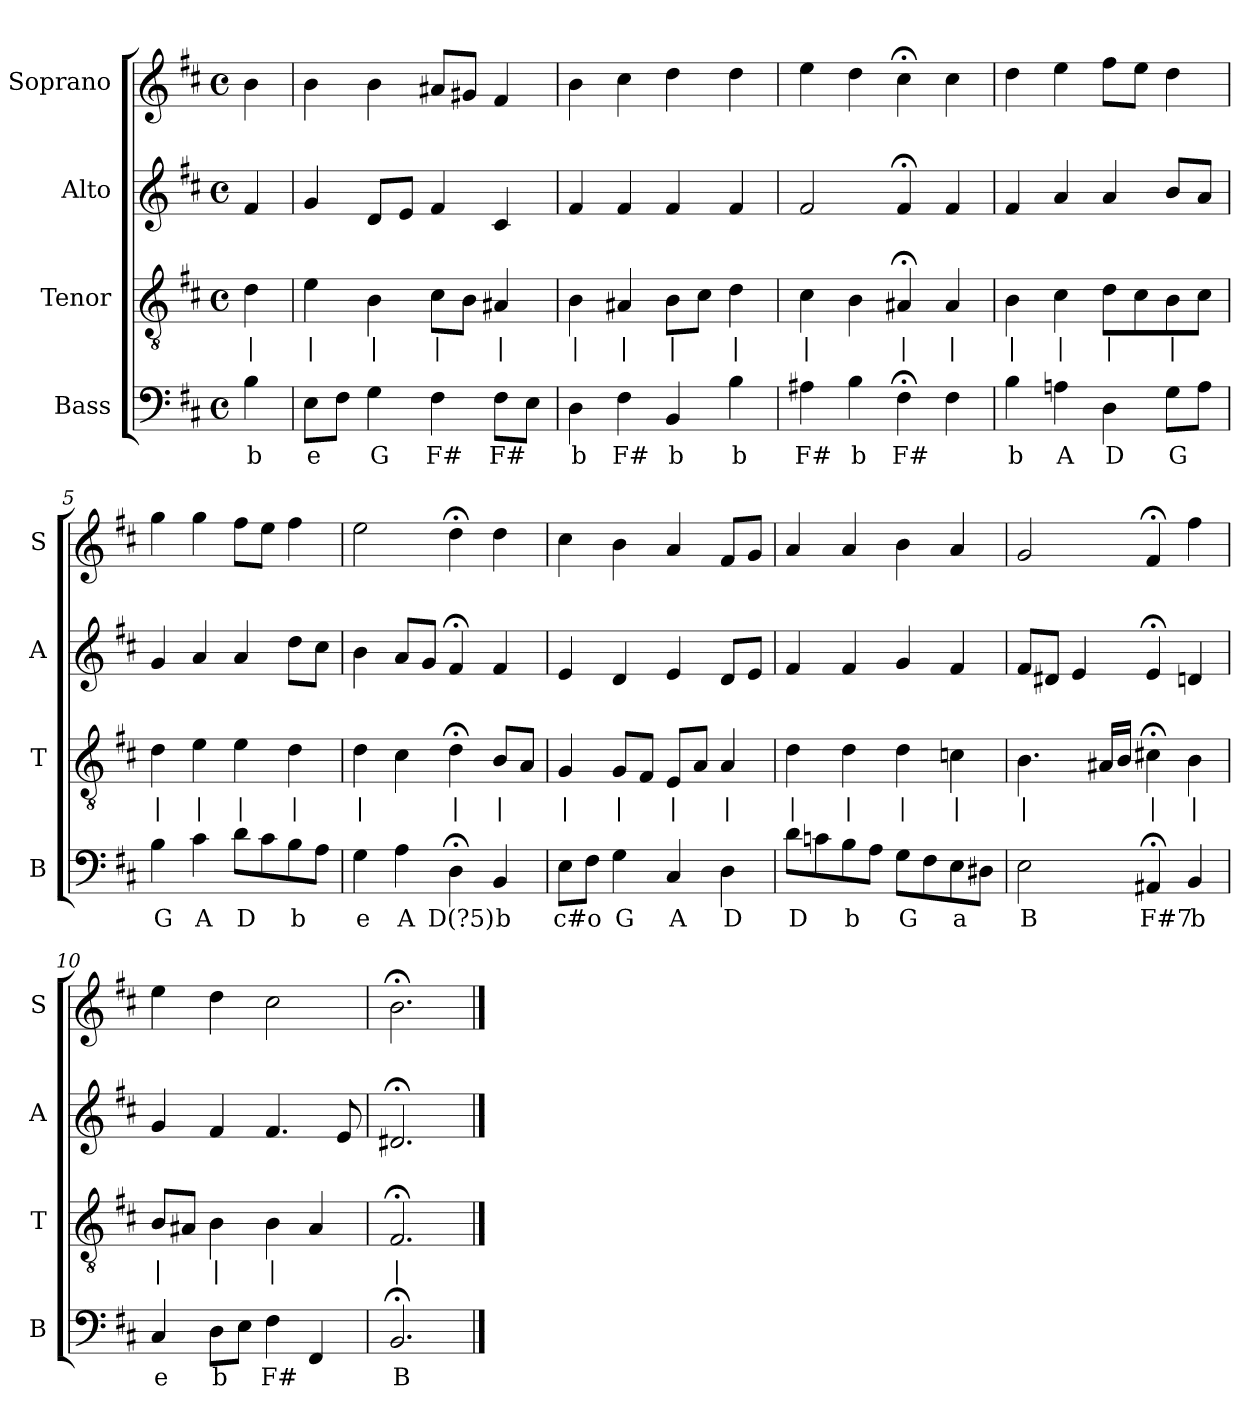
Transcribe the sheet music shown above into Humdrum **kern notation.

**kern	**text	**kern	**text	**kern	**kern
*part4	*part4	*part3	*part3	*part2	*part1
*staff4	*staff4	*staff3	*staff3	*staff2	*staff1
*I"Bass	*	*I"Tenor	*	*I"Alto	*I"Soprano
*I'B	*	*I'T	*	*I'A	*I'S
*clefF4	*	*clefGv2	*	*clefG2	*clefG2
*k[f#c#]	*	*k[f#c#]	*	*k[f#c#]	*k[f#c#]
*b:	*	*b:	*	*b:	*b:
*M4/4	*	*M4/4	*	*M4/4	*M4/4
*met(c)	*	*met(c)	*	*met(c)	*met(c)
*MM100	*	*MM100	*	*MM100	*MM100
=	=	=	=	=	=
4B	b	4d	|	4f#	4b
=1	=1	=1	=1	=1	=1
8EL	e	4e	|	4g	4b
8F#J	.	.	.	.	.
4G	G	4B	|	8dL	4b
.	.	.	.	8eJ	.
4F#	F#	8c#L	|	4f#	8a#XL
.	.	8BJ	.	.	8g#XJ
8F#L	F#	4A#X	|	4c#	4f#
8EJ	.	.	.	.	.
=2	=2	=2	=2	=2	=2
4D	b	4B	|	4f#	4b
4F#	F#	4A#X	|	4f#	4cc#
4BB	b	8BL	|	4f#	4dd
.	.	8c#J	.	.	.
4B	b	4d	|	4f#	4dd
=3	=3	=3	=3	=3	=3
4A#X	F#	4c#	|	2f#	4ee
4B	b	4B	.	.	4dd
4F#;<	F#	4A#X;<	|	4f#;<	4cc#;<
4F#	.	4A#	|	4f#	4cc#
=4	=4	=4	=4	=4	=4
4B	b	4B	|	4f#	4dd
4An	A	4c#	|	4a	4ee
4D	D	8dL	|	4a	8ff#L
.	.	8c#	.	.	8eeJ
8GL	G	8B	|	8bL	4dd
8AJ	.	8c#J	.	8aJ	.
=5	=5	=5	=5	=5	=5
4B	G	4d	|	4g	4gg
4c#	A	4e	|	4a	4gg
8dL	D	4e	|	4a	8ff#L
8c#	.	.	.	.	8eeJ
8B	b	4d	|	8ddL	4ff#
8AJ	.	.	.	8cc#J	.
=6	=6	=6	=6	=6	=6
4G	e	4d	|	4b	2ee
4A	A	4c#	.	8aL	.
.	.	.	.	8gJ	.
4D;<	D(?5)	4d;<	|	4f#;<	4dd;<
4BB	b	8BL	|	4f#	4dd
.	.	8AJ	.	.	.
=7	=7	=7	=7	=7	=7
8EL	c#o	4G	|	4e	4cc#
8F#J	.	.	.	.	.
4G	G	8GL	|	4d	4b
.	.	8F#J	.	.	.
4C#	A	8EL	|	4e	4a
.	.	8AJ	.	.	.
4D	D	4A	|	8dL	8f#L
.	.	.	.	8eJ	8gJ
=8	=8	=8	=8	=8	=8
8dL	D	4d	|	4f#	4a
8cn	.	.	.	.	.
8B	b	4d	|	4f#	4a
8AJ	.	.	.	.	.
8GL	G	4d	|	4g	4b
8F#	.	.	.	.	.
8E	a	4cn	|	4f#	4a
8D#XJ	.	.	.	.	.
=9	=9	=9	=9	=9	=9
2E	B	4.B	|	8f#L	2g
.	.	.	.	8d#XJ	.
.	.	.	.	4e	.
.	.	16A#XLL	.	.	.
.	.	16BJJ	.	.	.
4AA#X;<	F#7	4c#X;<	|	4e;<	4f#;<
4BB	b	4B	|	4dn	4ff#
=10	=10	=10	=10	=10	=10
4C#	e	8BL	|	4g	4ee
.	.	8A#XJ	.	.	.
8DL	b	4B	|	4f#	4dd
8EJ	.	.	.	.	.
4F#	F#	4B	|	4.f#	2cc#
4FF#	.	4A#	.	.	.
.	.	.	.	8e	.
=11	=11	=11	=11	=11	=11
2.BB;<	B	2.F#;<	|	2.d#X;<	2.b;<
==	==	==	==	==	==
*-	*-	*-	*-	*-	*-
